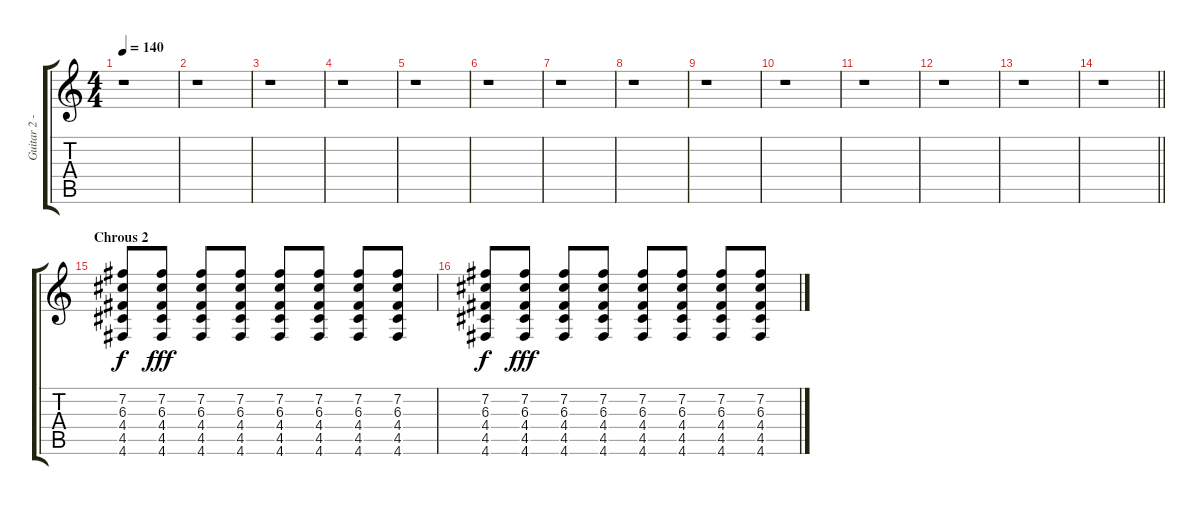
\track ("Guitar 2 - Mike Shinoda" "Guitar 2 -") {instrument distortionguitar}
\staff {score tabs}
\tuning (E4 B3 G3 D3 A2 D2) {hide}
\ts (4 4)
\tempo 140
\clef g2
\ks c
r.1{dy fff} |
r.1 |
r.1 |
r.1 |
r.1 |
r.1 |
r.1 |
r.1 |
r.1 |
r.1 |
r.1 |
r.1 |
r.1 |
\barLineRight lightlight
r.1 |
\section ("" "Chrous 2")
(7.2 6.3 4.4 4.5 4.6).8{dy f} (7.2 6.3 4.4 4.5 4.6).8{dy fff} (7.2 6.3 4.4 4.5 4.6).8 (7.2 6.3 4.4 4.5 4.6).8 (7.2 6.3 4.4 4.5 4.6).8 (7.2 6.3 4.4 4.5 4.6).8 (7.2 6.3 4.4 4.5 4.6).8 (7.2 6.3 4.4 4.5 4.6).8 |
(7.2 6.3 4.4 4.5 4.6).8{dy f} (7.2 6.3 4.4 4.5 4.6).8{dy fff} (7.2 6.3 4.4 4.5 4.6).8 (7.2 6.3 4.4 4.5 4.6).8 (7.2 6.3 4.4 4.5 4.6).8 (7.2 6.3 4.4 4.5 4.6).8 (7.2 6.3 4.4 4.5 4.6).8 (7.2 6.3 4.4 4.5 4.6).8
